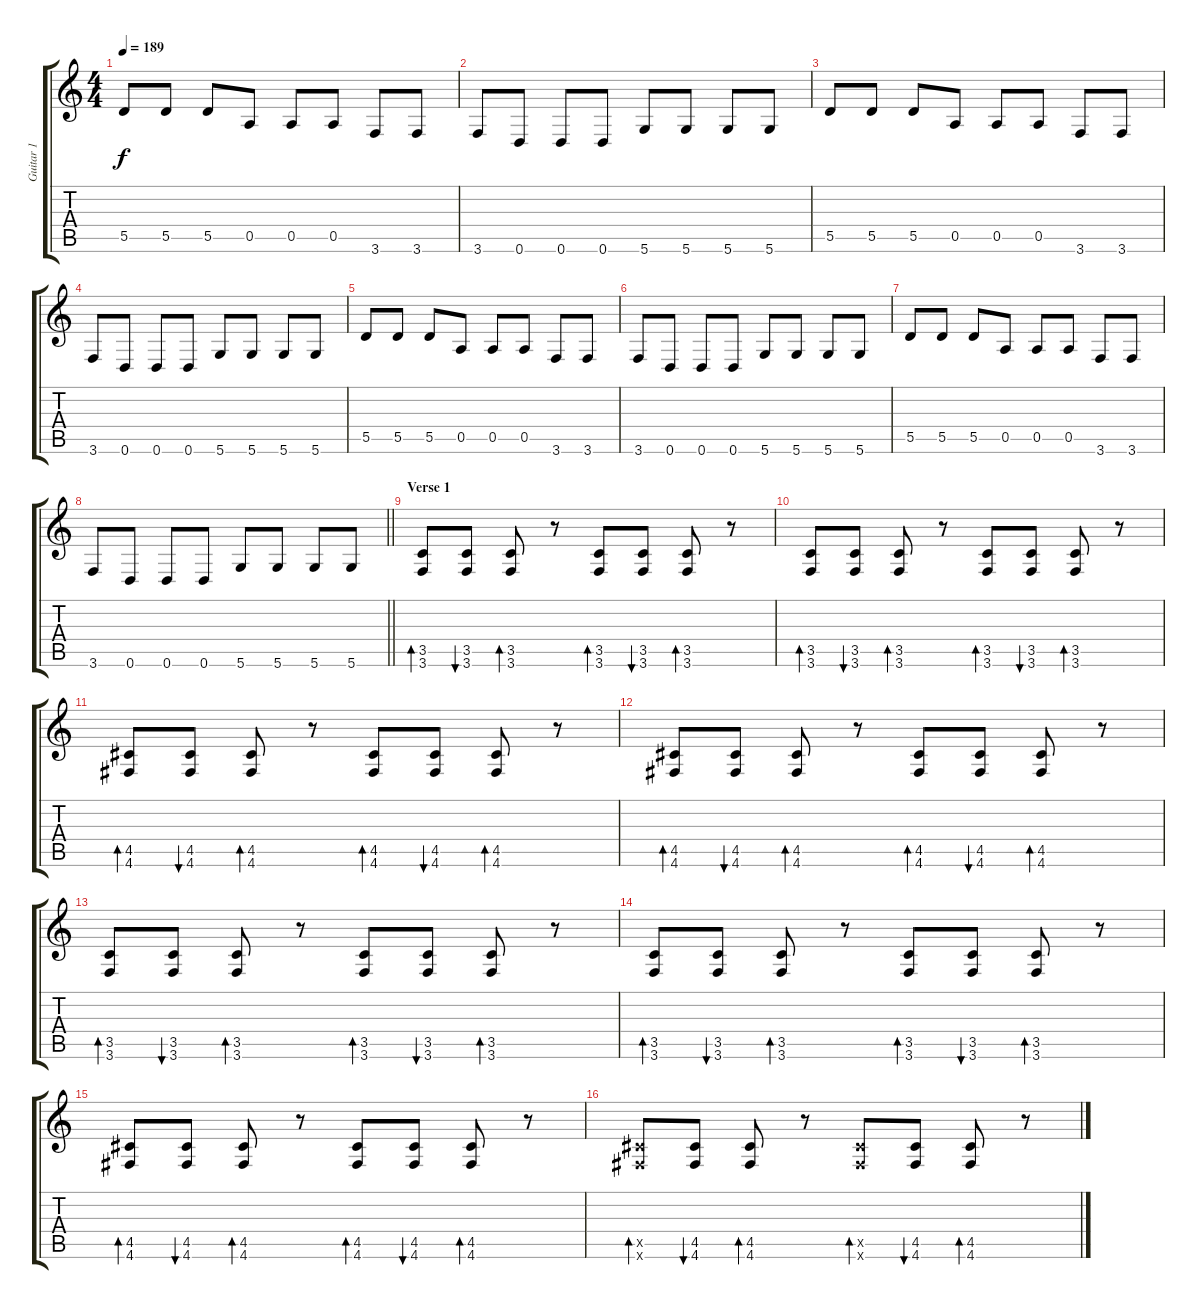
\track ("Guitar 1" "Guitar 1") {instrument distortionguitar}
\staff {score tabs}
\tuning (E4 B3 G3 D3 A2 D2) {hide}
\ts (4 4)
\tempo 189
\clef g2
\ks c
5.5.8{dy f} 5.5.8 5.5.8 0.5.8 0.5.8 0.5.8 3.6.8 3.6.8 |
3.6.8 0.6.8 0.6.8 0.6.8 5.6.8 5.6.8 5.6.8 5.6.8 |
5.5.8 5.5.8 5.5.8 0.5.8 0.5.8 0.5.8 3.6.8 3.6.8 |
3.6.8 0.6.8 0.6.8 0.6.8 5.6.8 5.6.8 5.6.8 5.6.8 |
5.5.8 5.5.8 5.5.8 0.5.8 0.5.8 0.5.8 3.6.8 3.6.8 |
3.6.8 0.6.8 0.6.8 0.6.8 5.6.8 5.6.8 5.6.8 5.6.8 |
5.5.8 5.5.8 5.5.8 0.5.8 0.5.8 0.5.8 3.6.8 3.6.8 |
\barLineRight lightlight
3.6.8 0.6.8 0.6.8 0.6.8 5.6.8 5.6.8 5.6.8 5.6.8 |
\section ("" "Verse 1")
(3.5 3.6).8{bd 60} (3.5 3.6).8{bu 60} (3.5 3.6).8{bd 60} r.8 (3.5 3.6).8{bd 60} (3.5 3.6).8{bu 60} (3.5 3.6).8{bd 60} r.8 |
(3.5 3.6).8{bd 60} (3.5 3.6).8{bu 60} (3.5 3.6).8{bd 60} r.8 (3.5 3.6).8{bd 60} (3.5 3.6).8{bu 60} (3.5 3.6).8{bd 60} r.8 |
(4.5 4.6).8{bd 60} (4.5 4.6).8{bu 60} (4.5 4.6).8{bd 60} r.8 (4.5 4.6).8{bd 60} (4.5 4.6).8{bu 60} (4.5 4.6).8{bd 60} r.8 |
(4.5 4.6).8{bd 60} (4.5 4.6).8{bu 60} (4.5 4.6).8{bd 60} r.8 (4.5 4.6).8{bd 60} (4.5 4.6).8{bu 60} (4.5 4.6).8{bd 60} r.8 |
(3.5 3.6).8{bd 60} (3.5 3.6).8{bu 60} (3.5 3.6).8{bd 60} r.8 (3.5 3.6).8{bd 60} (3.5 3.6).8{bu 60} (3.5 3.6).8{bd 60} r.8 |
(3.5 3.6).8{bd 60} (3.5 3.6).8{bu 60} (3.5 3.6).8{bd 60} r.8 (3.5 3.6).8{bd 60} (3.5 3.6).8{bu 60} (3.5 3.6).8{bd 60} r.8 |
(4.5 4.6).8{bd 60} (4.5 4.6).8{bu 60} (4.5 4.6).8{bd 60} r.8 (4.5 4.6).8{bd 60} (4.5 4.6).8{bu 60} (4.5 4.6).8{bd 60} r.8 |
(4.5{x} 4.6{x}).8{bd 60} (4.5 4.6).8{bu 60} (4.5 4.6).8{bd 60} r.8 (4.5{x} 4.6{x}).8{bd 60} (4.5 4.6).8{bu 60} (4.5 4.6).8{bd 60} r.8
